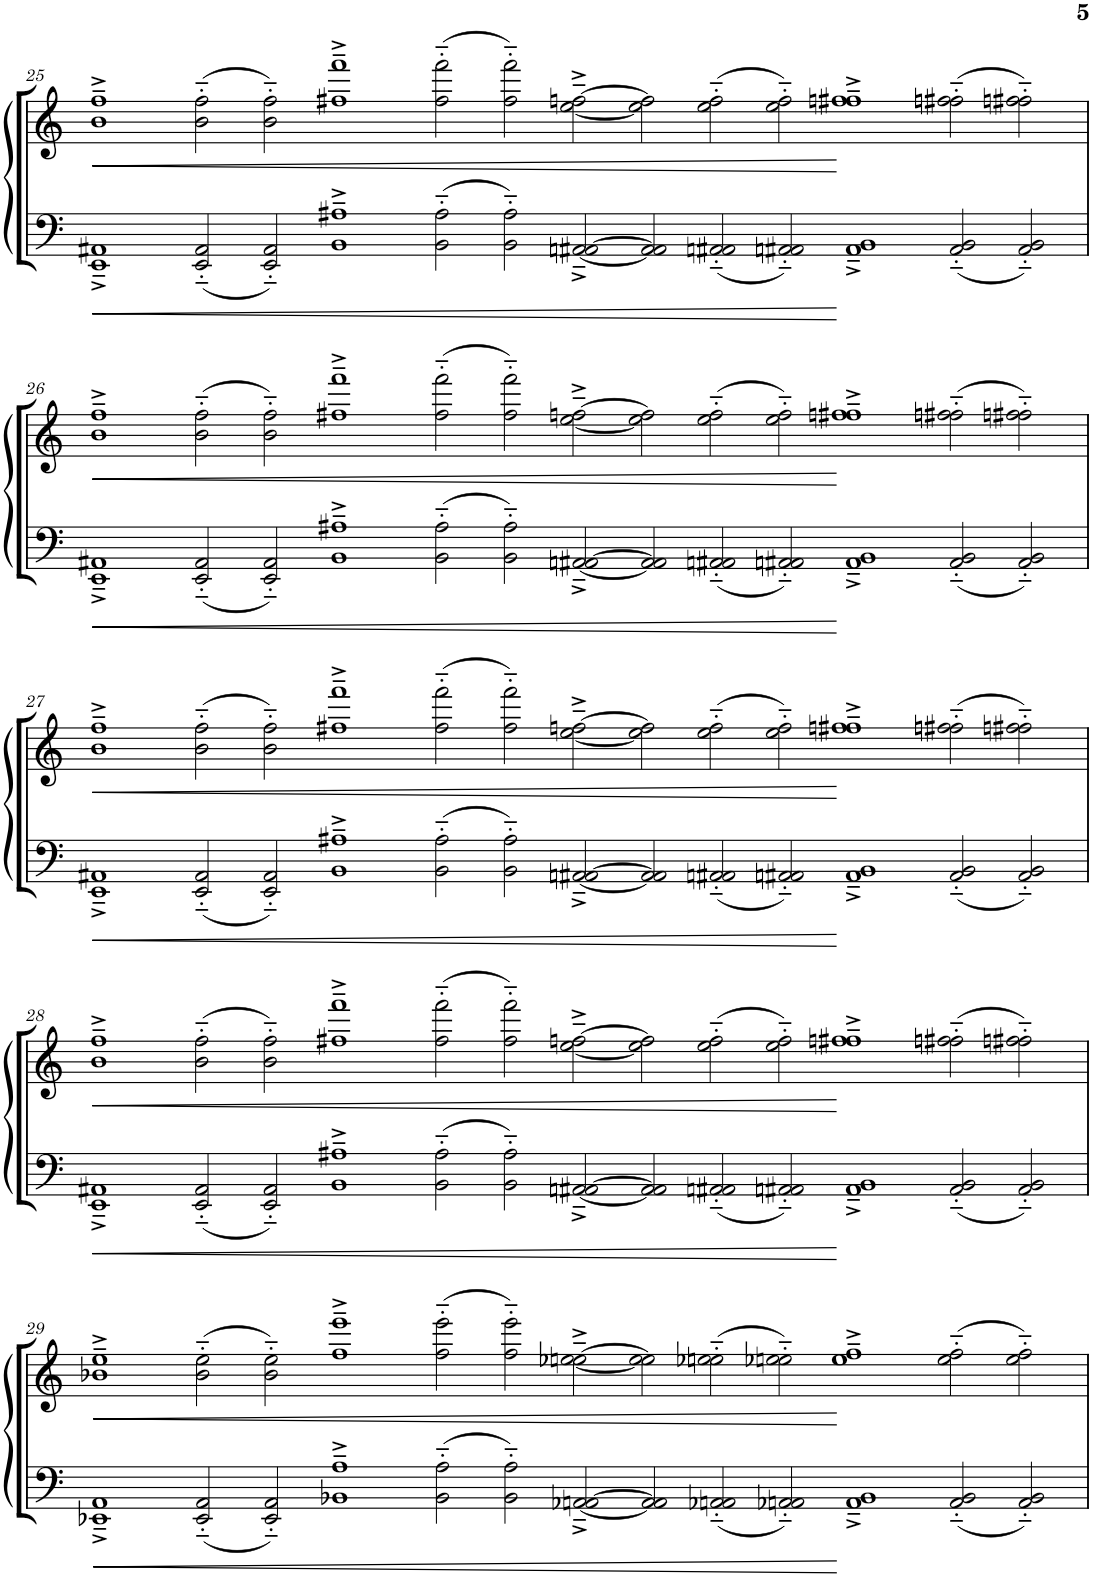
**kern	**kern	**dynam
*part1	*part1	*part1
*staff2	*staff1	*staff1/2
*I"Marimba	*	*
*I'Mrm.	*	*
!!LO:PB:g=z
*clefF4	*clefG2	*
*k[]	*k[]	*
*M32/4	*M32/4	*
=25	=25	=25
!	!	!LO:HP:b
1EE~^ 1AA#X~^	1b~^ 1ff~^	<
2EE/'~ 2AA#/'~	(2b\'~ 2ff\'~	.
2EE/'~ 2AA#/'~	2b\'~ 2ff\'~)	.
1BB~^ 1A#X~^	1ff#X~^ 1fff~^	.
2BB\'~ 2A#\'~	(2ff#\'~ 2fff\'~	.
2BB\'~ 2A#\'~	2ff#\'~ 2fff\'~)	.
[2AAn/~^ [2AA#X/~^	[2ee\~^ [2ffn\~^	.
2AA/] 2AA#/]	2ee\] 2ff\]	.
2AAn/'~ 2AA#X/'~	(2ee\'~ 2ff\'~	.
2AAn/'~ 2AA#X/'~	2ee\'~ 2ff\'~)	.
1AA#~^ 1BB~^	1ffn~^ 1ff#X~^	[
2AA#/'~ 2BB/'~	(2ffn\'~ 2ff#X\'~	.
2AA#/'~ 2BB/'~	2ffn\'~ 2ff#X\'~)	.
!!LO:LB:g=z
=26	=26	=26
!	!	!LO:HP:b
1EE~^ 1AA#X~^	1b~^ 1ff~^	<
2EE/'~ 2AA#/'~	(2b\'~ 2ff\'~	.
2EE/'~ 2AA#/'~	2b\'~ 2ff\'~)	.
1BB~^ 1A#X~^	1ff#X~^ 1fff~^	.
2BB\'~ 2A#\'~	(2ff#\'~ 2fff\'~	.
2BB\'~ 2A#\'~	2ff#\'~ 2fff\'~)	.
[2AAn/~^ [2AA#X/~^	[2ee\~^ [2ffn\~^	.
2AA/] 2AA#/]	2ee\] 2ff\]	.
2AAn/'~ 2AA#X/'~	(2ee\'~ 2ff\'~	.
2AAn/'~ 2AA#X/'~	2ee\'~ 2ff\'~)	.
1AA#~^ 1BB~^	1ffn~^ 1ff#X~^	[
2AA#/'~ 2BB/'~	(2ffn\'~ 2ff#X\'~	.
2AA#/'~ 2BB/'~	2ffn\'~ 2ff#X\'~)	.
!!LO:LB:g=z
=27	=27	=27
!	!	!LO:HP:b
1EE~^ 1AA#X~^	1b~^ 1ff~^	<
2EE/'~ 2AA#/'~	(2b\'~ 2ff\'~	.
2EE/'~ 2AA#/'~	2b\'~ 2ff\'~)	.
1BB~^ 1A#X~^	1ff#X~^ 1fff~^	.
2BB\'~ 2A#\'~	(2ff#\'~ 2fff\'~	.
2BB\'~ 2A#\'~	2ff#\'~ 2fff\'~)	.
[2AAn/~^ [2AA#X/~^	[2ee\~^ [2ffn\~^	.
2AA/] 2AA#/]	2ee\] 2ff\]	.
2AAn/'~ 2AA#X/'~	(2ee\'~ 2ff\'~	.
2AAn/'~ 2AA#X/'~	2ee\'~ 2ff\'~)	.
1AA#~^ 1BB~^	1ffn~^ 1ff#X~^	[
2AA#/'~ 2BB/'~	(2ffn\'~ 2ff#X\'~	.
2AA#/'~ 2BB/'~	2ffn\'~ 2ff#X\'~)	.
!!LO:LB:g=z
=28	=28	=28
!	!	!LO:HP:b
1EE~^ 1AA#X~^	1b~^ 1ff~^	<
2EE/'~ 2AA#/'~	(2b\'~ 2ff\'~	.
2EE/'~ 2AA#/'~	2b\'~ 2ff\'~)	.
1BB~^ 1A#X~^	1ff#X~^ 1fff~^	.
2BB\'~ 2A#\'~	(2ff#\'~ 2fff\'~	.
2BB\'~ 2A#\'~	2ff#\'~ 2fff\'~)	.
[2AAn/~^ [2AA#X/~^	[2ee\~^ [2ffn\~^	.
2AA/] 2AA#/]	2ee\] 2ff\]	.
2AAn/'~ 2AA#X/'~	(2ee\'~ 2ff\'~	.
2AAn/'~ 2AA#X/'~	2ee\'~ 2ff\'~)	.
1AA#~^ 1BB~^	1ffn~^ 1ff#X~^	[
2AA#/'~ 2BB/'~	(2ffn\'~ 2ff#X\'~	.
2AA#/'~ 2BB/'~	2ffn\'~ 2ff#X\'~)	.
!!LO:LB:g=z
=29	=29	=29
!	!	!LO:HP:b
1EE-X~^ 1AA~^	1b-X~^ 1ee~^	<
2EE-/'~ 2AA/'~	(2b-\'~ 2ee\'~	.
2EE-/'~ 2AA/'~	2b-\'~ 2ee\'~)	.
1BB-X~^ 1A~^	1ff~^ 1eee~^	.
2BB-\'~ 2A\'~	(2ff\'~ 2eee\'~	.
2BB-\'~ 2A\'~	2ff\'~ 2eee\'~)	.
[2AA-X/~^ [2AAn/~^	[2ee-X\~^ [2een\~^	.
2AA-/] 2AA/]	2ee-\] 2ee\]	.
2AA-X/'~ 2AAn/'~	(2ee-X\'~ 2een\'~	.
2AA-X/'~ 2AAn/'~	2ee-X\'~ 2een\'~)	.
1AA~^ 1BB-~^	1ee~^ 1ff~^	[
2AA/'~ 2BB-/'~	(2ee\'~ 2ff\'~	.
2AA/'~ 2BB-/'~	2ee\'~ 2ff\'~)	.
=	=	=
*-	*-	*-
